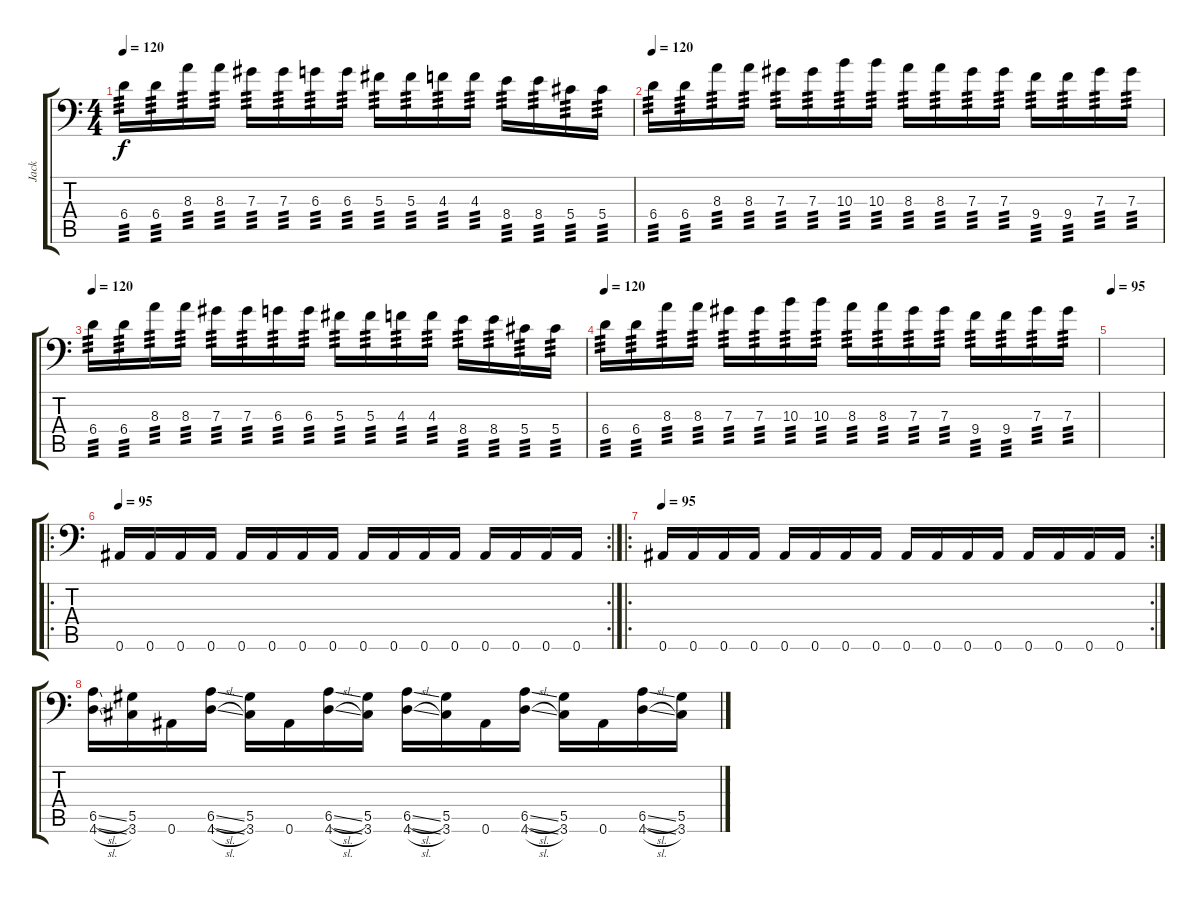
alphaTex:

\track ("Jack" "Jack") {instrument distortionguitar}
\staff {score tabs}
\tuning (Bb3 F3 Db3 Ab2 Eb2 Bb1) {hide}
\ts (4 4)
\tempo 120
\clef f4
\ks c
6.4.16{tp 3 dy f} 6.4.16{tp 3} 8.3.16{tp 3} 8.3.16{tp 3} 7.3.16{tp 3} 7.3.16{tp 3} 6.3.16{tp 3} 6.3.16{tp 3} 5.3.16{tp 3} 5.3.16{tp 3} 4.3.16{tp 3} 4.3.16{tp 3} 8.4.16{tp 3} 8.4.16{tp 3} 5.4.16{tp 3} 5.4.16{tp 3} |
\tempo 120
6.4.16{tp 3} 6.4.16{tp 3} 8.3.16{tp 3} 8.3.16{tp 3} 7.3.16{tp 3} 7.3.16{tp 3} 10.3.16{tp 3} 10.3.16{tp 3} 8.3.16{tp 3} 8.3.16{tp 3} 7.3.16{tp 3} 7.3.16{tp 3} 9.4.16{tp 3} 9.4.16{tp 3} 7.3.16{tp 3} 7.3.16{tp 3} |
\tempo 120
6.4.16{tp 3} 6.4.16{tp 3} 8.3.16{tp 3} 8.3.16{tp 3} 7.3.16{tp 3} 7.3.16{tp 3} 6.3.16{tp 3} 6.3.16{tp 3} 5.3.16{tp 3} 5.3.16{tp 3} 4.3.16{tp 3} 4.3.16{tp 3} 8.4.16{tp 3} 8.4.16{tp 3} 5.4.16{tp 3} 5.4.16{tp 3} |
\tempo 120
6.4.16{tp 3} 6.4.16{tp 3} 8.3.16{tp 3} 8.3.16{tp 3} 7.3.16{tp 3} 7.3.16{tp 3} 10.3.16{tp 3} 10.3.16{tp 3} 8.3.16{tp 3} 8.3.16{tp 3} 7.3.16{tp 3} 7.3.16{tp 3} 9.4.16{tp 3} 9.4.16{tp 3} 7.3.16{tp 3} 7.3.16{tp 3} |
\tempo 95
|
\ro
\rc 2
\tempo 95
0.6.16 0.6.16 0.6.16 0.6.16 0.6.16 0.6.16 0.6.16 0.6.16 0.6.16 0.6.16 0.6.16 0.6.16 0.6.16 0.6.16 0.6.16 0.6.16 |
\ro
\rc 2
\tempo 95
0.6.16 0.6.16 0.6.16 0.6.16 0.6.16 0.6.16 0.6.16 0.6.16 0.6.16 0.6.16 0.6.16 0.6.16 0.6.16 0.6.16 0.6.16 0.6.16 |
(6.5{sl} 4.6{sl}).16 (5.5 3.6).16 0.6.16 (6.5{sl} 4.6{sl}).16 (5.5 3.6).16 0.6.16 (6.5{sl} 4.6{sl}).16 (5.5 3.6).16 (6.5{sl} 4.6{sl}).16 (5.5 3.6).16 0.6.16 (6.5{sl} 4.6{sl}).16 (5.5 3.6).16 0.6.16 (6.5{sl} 4.6{sl}).16 (5.5 3.6).16
